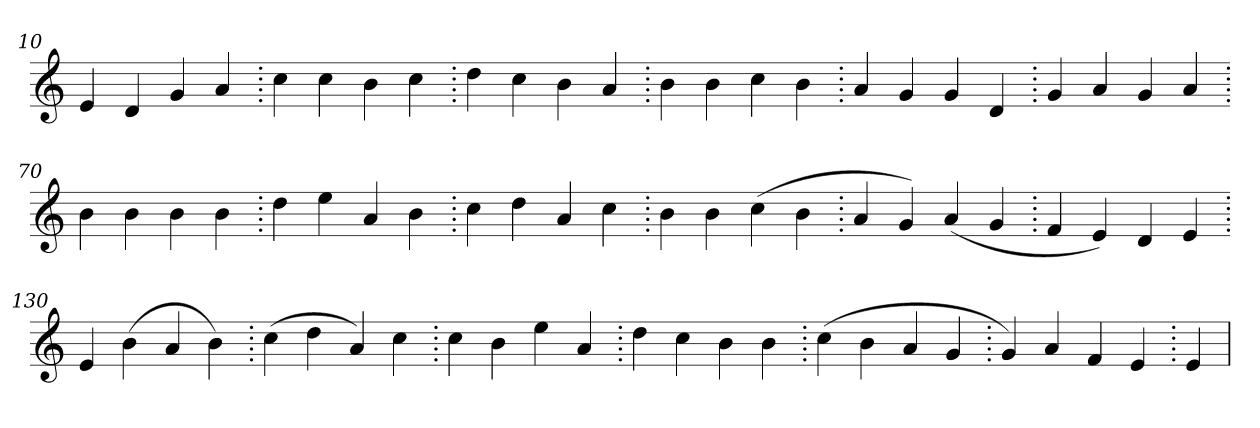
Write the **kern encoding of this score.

**kern
*part1
*staff1
*clefG2
=10.
4e
4d
4g
4a
=20.
4cc
4cc
4b
4cc
=30.
4dd
4cc
4b
4a
=40.
4b
4b
4cc
4b
=50.
4a
4g
4g
4d
=60.
4g
4a
4g
4a
=70.
4b
4b
4b
4b
=80.
4dd
4ee
4a
4b
=90.
4cc
4dd
4a
4cc
=100.
4b
4b
(>4cc
4b
=110.
4a
4g)
(>4a
4g
=120.
4f
4e)
4d
4e
=130.
4e
(>4b
4a
4b)
=140.
(>4cc
4dd
4a)
4cc
=150.
4cc
4b
4ee
4a
=160.
4dd
4cc
4b
4b
=170.
(>4cc
4b
4a
4g
=180.
4g)
4a
4f
4e
=190.
4e
=
*-
